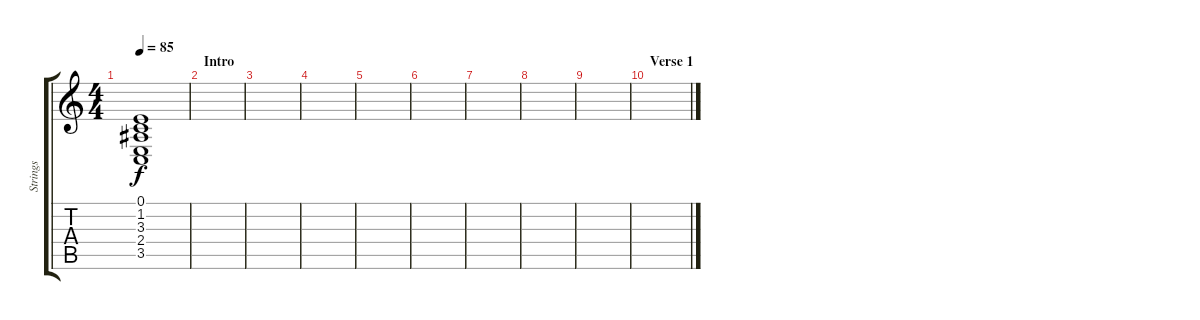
\track ("Strings" "Strings") {instrument stringensemble1}
\staff {score tabs}
\tuning (E4 B3 G3 D3 A2 E2) {hide}
\ts (4 4)
\tempo 85
\clef g2
\ks c
(0.1 1.2 3.3 2.4 3.5).1{dy f volume 16 instrument stringensemble1} |
\section ("" "Intro")
|
|
|
|
|
|
|
|
\section ("" "Verse 1")
